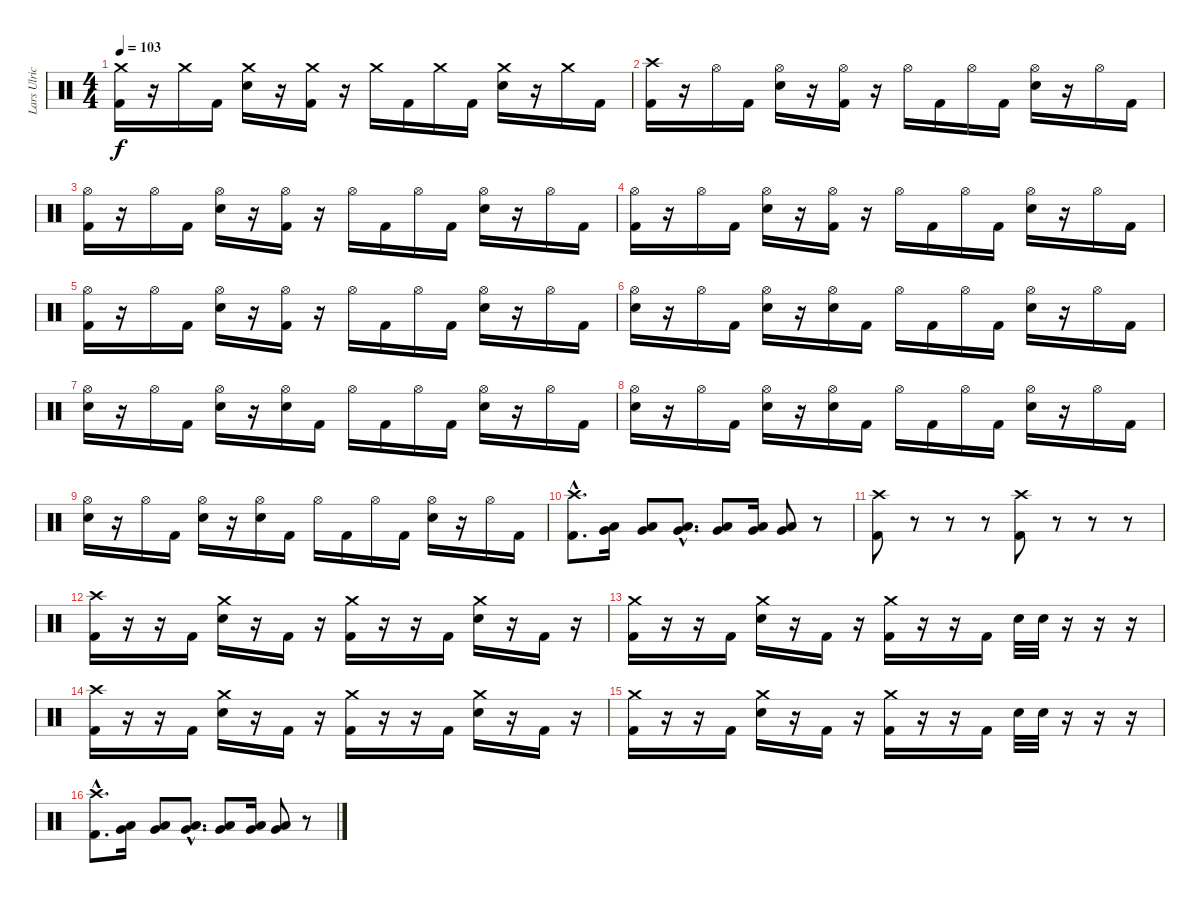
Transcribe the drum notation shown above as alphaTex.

\track ("Lars Ulrich" "Lars Ulric") {instrument percussion}
\staff {score}
\articulation defaults
\ts (4 4)
\tempo 103
\clef neutral
\ks c
("Crash medium (hit)" "Kick (hit) 2").16{dy f} r.16 "Crash medium (hit)".16 "Kick (hit) 2".16 ("Crash medium (hit)" "Snare (hit) 2").16 r.16 ("Crash medium (hit)" "Kick (hit) 2").16 r.16 "Crash medium (hit)".16 "Kick (hit) 2".16 "Crash medium (hit)".16 "Kick (hit) 2".16 ("Crash medium (hit)" "Snare (hit) 2").16 r.16 "Crash medium (hit)".16 "Kick (hit) 2".16 |
("Crash high (hit)" "Kick (hit) 2").16 r.16 "Hi-Hat (open)".16 "Kick (hit) 2".16 ("Hi-Hat (open)" "Snare (hit) 2").16 r.16 ("Hi-Hat (open)" "Kick (hit) 2").16 r.16 "Hi-Hat (open)".16 "Kick (hit) 2".16 "Hi-Hat (open)".16 "Kick (hit) 2".16 ("Hi-Hat (open)" "Snare (hit) 2").16 r.16 "Hi-Hat (open)".16 "Kick (hit) 2".16 |
("Hi-Hat (open)" "Kick (hit) 2").16 r.16 "Hi-Hat (open)".16 "Kick (hit) 2".16 ("Hi-Hat (open)" "Snare (hit) 2").16 r.16 ("Hi-Hat (open)" "Kick (hit) 2").16 r.16 "Hi-Hat (open)".16 "Kick (hit) 2".16 "Hi-Hat (open)".16 "Kick (hit) 2".16 ("Hi-Hat (open)" "Snare (hit) 2").16 r.16 "Hi-Hat (open)".16 "Kick (hit) 2".16 |
("Hi-Hat (open)" "Kick (hit) 2").16 r.16 "Hi-Hat (open)".16 "Kick (hit) 2".16 ("Hi-Hat (open)" "Snare (hit) 2").16 r.16 ("Hi-Hat (open)" "Kick (hit) 2").16 r.16 "Hi-Hat (open)".16 "Kick (hit) 2".16 "Hi-Hat (open)".16 "Kick (hit) 2".16 ("Hi-Hat (open)" "Snare (hit) 2").16 r.16 "Hi-Hat (open)".16 "Kick (hit) 2".16 |
("Hi-Hat (open)" "Kick (hit) 2").16 r.16 "Hi-Hat (open)".16 "Kick (hit) 2".16 ("Hi-Hat (open)" "Snare (hit) 2").16 r.16 ("Hi-Hat (open)" "Kick (hit) 2").16 r.16 "Hi-Hat (open)".16 "Kick (hit) 2".16 "Hi-Hat (open)".16 "Kick (hit) 2".16 ("Hi-Hat (open)" "Snare (hit) 2").16 r.16 "Hi-Hat (open)".16 "Kick (hit) 2".16 |
("Hi-Hat (open)" "Snare (hit) 2").16 r.16 "Hi-Hat (open)".16 "Kick (hit) 2".16 ("Hi-Hat (open)" "Snare (hit) 2").16 r.16 ("Hi-Hat (open)" "Snare (hit) 2").16 "Kick (hit) 2".16 "Hi-Hat (open)".16 "Kick (hit) 2".16 "Hi-Hat (open)".16 "Kick (hit) 2".16 ("Hi-Hat (open)" "Snare (hit) 2").16 r.16 "Hi-Hat (open)".16 "Kick (hit) 2".16 |
("Hi-Hat (open)" "Snare (hit) 2").16 r.16 "Hi-Hat (open)".16 "Kick (hit) 2".16 ("Hi-Hat (open)" "Snare (hit) 2").16 r.16 ("Hi-Hat (open)" "Snare (hit) 2").16 "Kick (hit) 2".16 "Hi-Hat (open)".16 "Kick (hit) 2".16 "Hi-Hat (open)".16 "Kick (hit) 2".16 ("Hi-Hat (open)" "Snare (hit) 2").16 r.16 "Hi-Hat (open)".16 "Kick (hit) 2".16 |
("Hi-Hat (open)" "Snare (hit) 2").16 r.16 "Hi-Hat (open)".16 "Kick (hit) 2".16 ("Hi-Hat (open)" "Snare (hit) 2").16 r.16 ("Hi-Hat (open)" "Snare (hit) 2").16 "Kick (hit) 2".16 "Hi-Hat (open)".16 "Kick (hit) 2".16 "Hi-Hat (open)".16 "Kick (hit) 2".16 ("Hi-Hat (open)" "Snare (hit) 2").16 r.16 "Hi-Hat (open)".16 "Kick (hit) 2".16 |
("Hi-Hat (open)" "Snare (hit) 2").16 r.16 "Hi-Hat (open)".16 "Kick (hit) 2".16 ("Hi-Hat (open)" "Snare (hit) 2").16 r.16 ("Hi-Hat (open)" "Snare (hit) 2").16 "Kick (hit) 2".16 "Hi-Hat (open)".16 "Kick (hit) 2".16 "Hi-Hat (open)".16 "Kick (hit) 2".16 ("Hi-Hat (open)" "Snare (hit) 2").16 r.16 "Hi-Hat (open)".16 "Kick (hit) 2".16 |
("Crash high (hit)"{hac} "Kick (hit) 2"{hac}).8{d} ("Very Low Tom (hit)" "Low Floor Tom (hit)").16 ("Very Low Tom (hit)" "Low Floor Tom (hit)").8 ("Very Low Tom (hit)"{hac} "Low Floor Tom (hit)"{hac}).8{d} ("Very Low Tom (hit)" "Low Floor Tom (hit)").8 ("Very Low Tom (hit)" "Low Floor Tom (hit)").16 ("Very Low Tom (hit)" "Low Floor Tom (hit)").8 r.8 |
("Crash high (hit)" "Kick (hit) 2").8 r.8 r.8 r.8 ("Crash high (hit)" "Kick (hit) 2").8 r.8 r.8 r.8 |
("Crash high (hit)" "Kick (hit) 2").16 r.16 r.16 "Kick (hit) 2".16 ("Crash medium (hit)" "Snare (hit) 2").16 r.16 "Kick (hit) 2".16 r.16 ("Crash medium (hit)" "Kick (hit) 2").16 r.16 r.16 "Kick (hit) 2".16 ("Crash medium (hit)" "Snare (hit) 2").16 r.16 "Kick (hit) 2".16 r.16 |
("Crash medium (hit)" "Kick (hit) 2").16 r.16 r.16 "Kick (hit) 2".16 ("Crash medium (hit)" "Snare (hit) 2").16 r.16 "Kick (hit) 2".16 r.16 ("Crash medium (hit)" "Kick (hit) 2").16 r.16 r.16 "Kick (hit) 2".16 "Snare (hit) 2".32 "Snare (hit) 2".32 r.16 r.16 r.16 |
("Crash high (hit)" "Kick (hit) 2").16 r.16 r.16 "Kick (hit) 2".16 ("Crash medium (hit)" "Snare (hit) 2").16 r.16 "Kick (hit) 2".16 r.16 ("Crash medium (hit)" "Kick (hit) 2").16 r.16 r.16 "Kick (hit) 2".16 ("Crash medium (hit)" "Snare (hit) 2").16 r.16 "Kick (hit) 2".16 r.16 |
("Crash medium (hit)" "Kick (hit) 2").16 r.16 r.16 "Kick (hit) 2".16 ("Crash medium (hit)" "Snare (hit) 2").16 r.16 "Kick (hit) 2".16 r.16 ("Crash medium (hit)" "Kick (hit) 2").16 r.16 r.16 "Kick (hit) 2".16 "Snare (hit) 2".32 "Snare (hit) 2".32 r.16 r.16 r.16 |
("Crash high (hit)"{hac} "Kick (hit) 2"{hac}).8{d} ("Very Low Tom (hit)" "Low Floor Tom (hit)").16 ("Very Low Tom (hit)" "Low Floor Tom (hit)").8 ("Very Low Tom (hit)"{hac} "Low Floor Tom (hit)"{hac}).8{d} ("Very Low Tom (hit)" "Low Floor Tom (hit)").8 ("Very Low Tom (hit)" "Low Floor Tom (hit)").16 ("Very Low Tom (hit)" "Low Floor Tom (hit)").8 r.8
